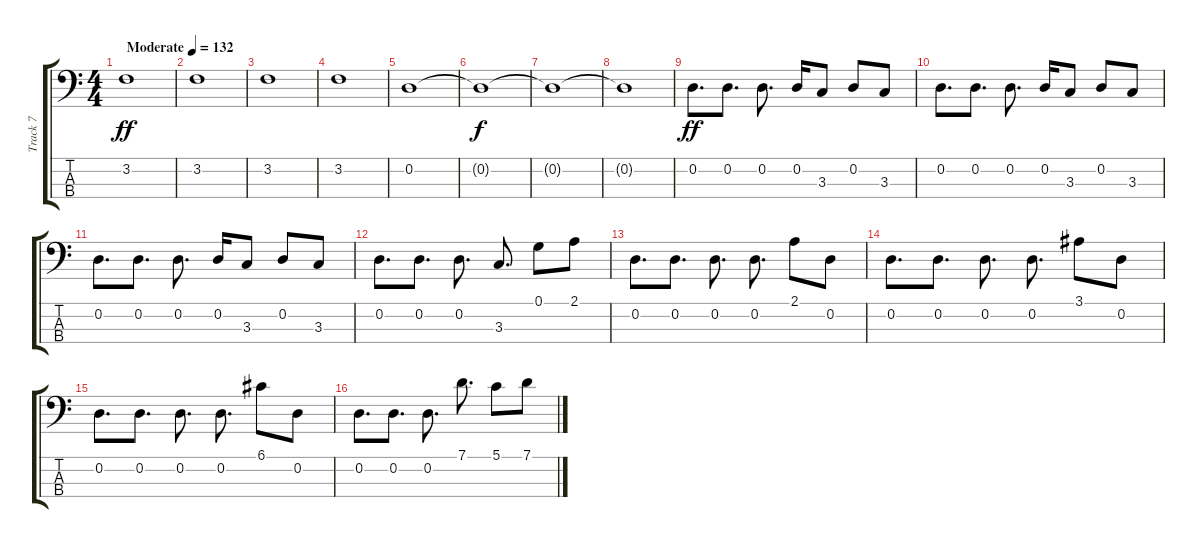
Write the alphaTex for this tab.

\track ("Track 7" "Track 7") {instrument electricbasspick}
\staff {score tabs}
\tuning (G2 D2 A1 E1) {hide}
\ts (4 4)
\tempo (132 "Moderate")
\clef f4
\ks c
3.2.1{dy ff instrument electricbasspick} |
3.2.1 |
3.2.1 |
3.2.1 |
0.2.1 |
0.2{t}.1{dy f} |
0.2{t}.1 |
0.2{t}.1 |
0.2.8{d dy ff} 0.2.8{d} 0.2.8{d} 0.2.16 3.3.8 0.2.8 3.3.8 |
0.2.8{d} 0.2.8{d} 0.2.8{d} 0.2.16 3.3.8 0.2.8 3.3.8 |
0.2.8{d} 0.2.8{d} 0.2.8{d} 0.2.16 3.3.8 0.2.8 3.3.8 |
0.2.8{d} 0.2.8{d} 0.2.8{d} 3.3.8{d} 0.1.8 2.1.8 |
0.2.8{d} 0.2.8{d} 0.2.8{d} 0.2.8{d} 2.1.8 0.2.8 |
0.2.8{d} 0.2.8{d} 0.2.8{d} 0.2.8{d} 3.1.8 0.2.8 |
0.2.8{d} 0.2.8{d} 0.2.8{d} 0.2.8{d} 6.1.8 0.2.8 |
0.2.8{d} 0.2.8{d} 0.2.8{d} 7.1.8{d} 5.1.8 7.1.8
